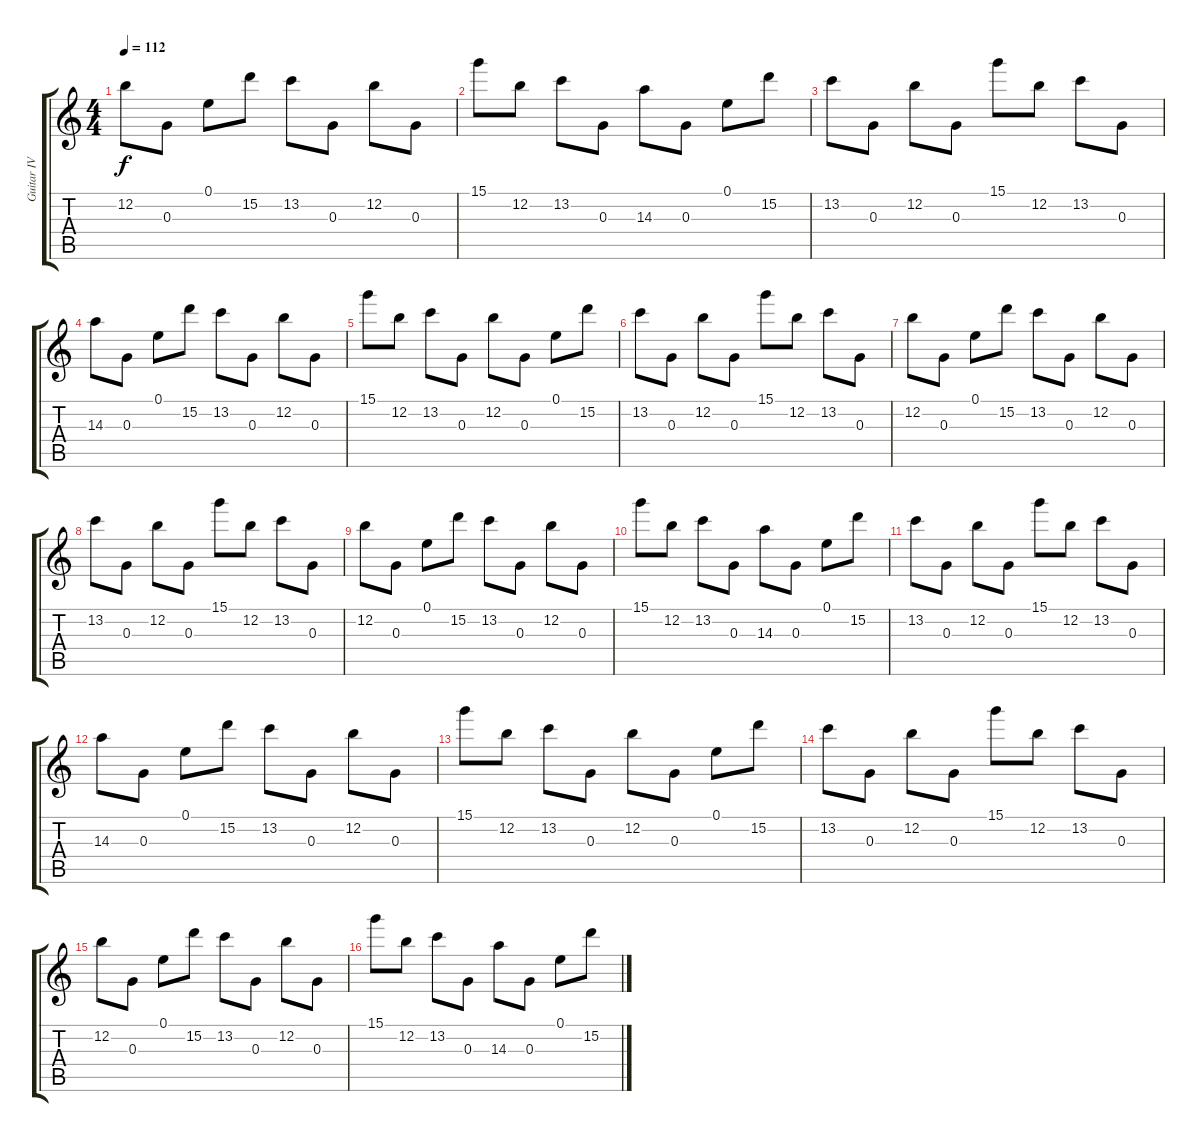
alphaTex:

\track ("Guitar IV (Jun)" "Guitar IV ") {instrument electricguitarjazz}
\staff {score tabs}
\tuning (E4 B3 G3 D3 A2 E2) {hide}
\ts (4 4)
\tempo 112
\clef g2
\ks c
12.2.8{dy f} 0.3.8 0.1.8 15.2.8 13.2.8 0.3.8 12.2.8 0.3.8 |
15.1.8 12.2.8 13.2.8 0.3.8 14.3.8 0.3.8 0.1.8 15.2.8 |
13.2.8 0.3.8 12.2.8 0.3.8 15.1.8 12.2.8 13.2.8 0.3.8 |
14.3.8 0.3.8 0.1.8 15.2.8 13.2.8 0.3.8 12.2.8 0.3.8 |
15.1.8 12.2.8 13.2.8 0.3.8 12.2.8 0.3.8 0.1.8 15.2.8 |
13.2.8 0.3.8 12.2.8 0.3.8 15.1.8 12.2.8 13.2.8 0.3.8 |
12.2.8 0.3.8 0.1.8 15.2.8 13.2.8 0.3.8 12.2.8 0.3.8 |
13.2.8 0.3.8 12.2.8 0.3.8 15.1.8 12.2.8 13.2.8 0.3.8 |
12.2.8 0.3.8 0.1.8 15.2.8 13.2.8 0.3.8 12.2.8 0.3.8 |
15.1.8 12.2.8 13.2.8 0.3.8 14.3.8 0.3.8 0.1.8 15.2.8 |
13.2.8 0.3.8 12.2.8 0.3.8 15.1.8 12.2.8 13.2.8 0.3.8 |
14.3.8 0.3.8 0.1.8 15.2.8 13.2.8 0.3.8 12.2.8 0.3.8 |
15.1.8 12.2.8 13.2.8 0.3.8 12.2.8 0.3.8 0.1.8 15.2.8 |
13.2.8 0.3.8 12.2.8 0.3.8 15.1.8 12.2.8 13.2.8 0.3.8 |
12.2.8 0.3.8 0.1.8 15.2.8 13.2.8 0.3.8 12.2.8 0.3.8 |
15.1.8 12.2.8 13.2.8 0.3.8 14.3.8 0.3.8 0.1.8 15.2.8
